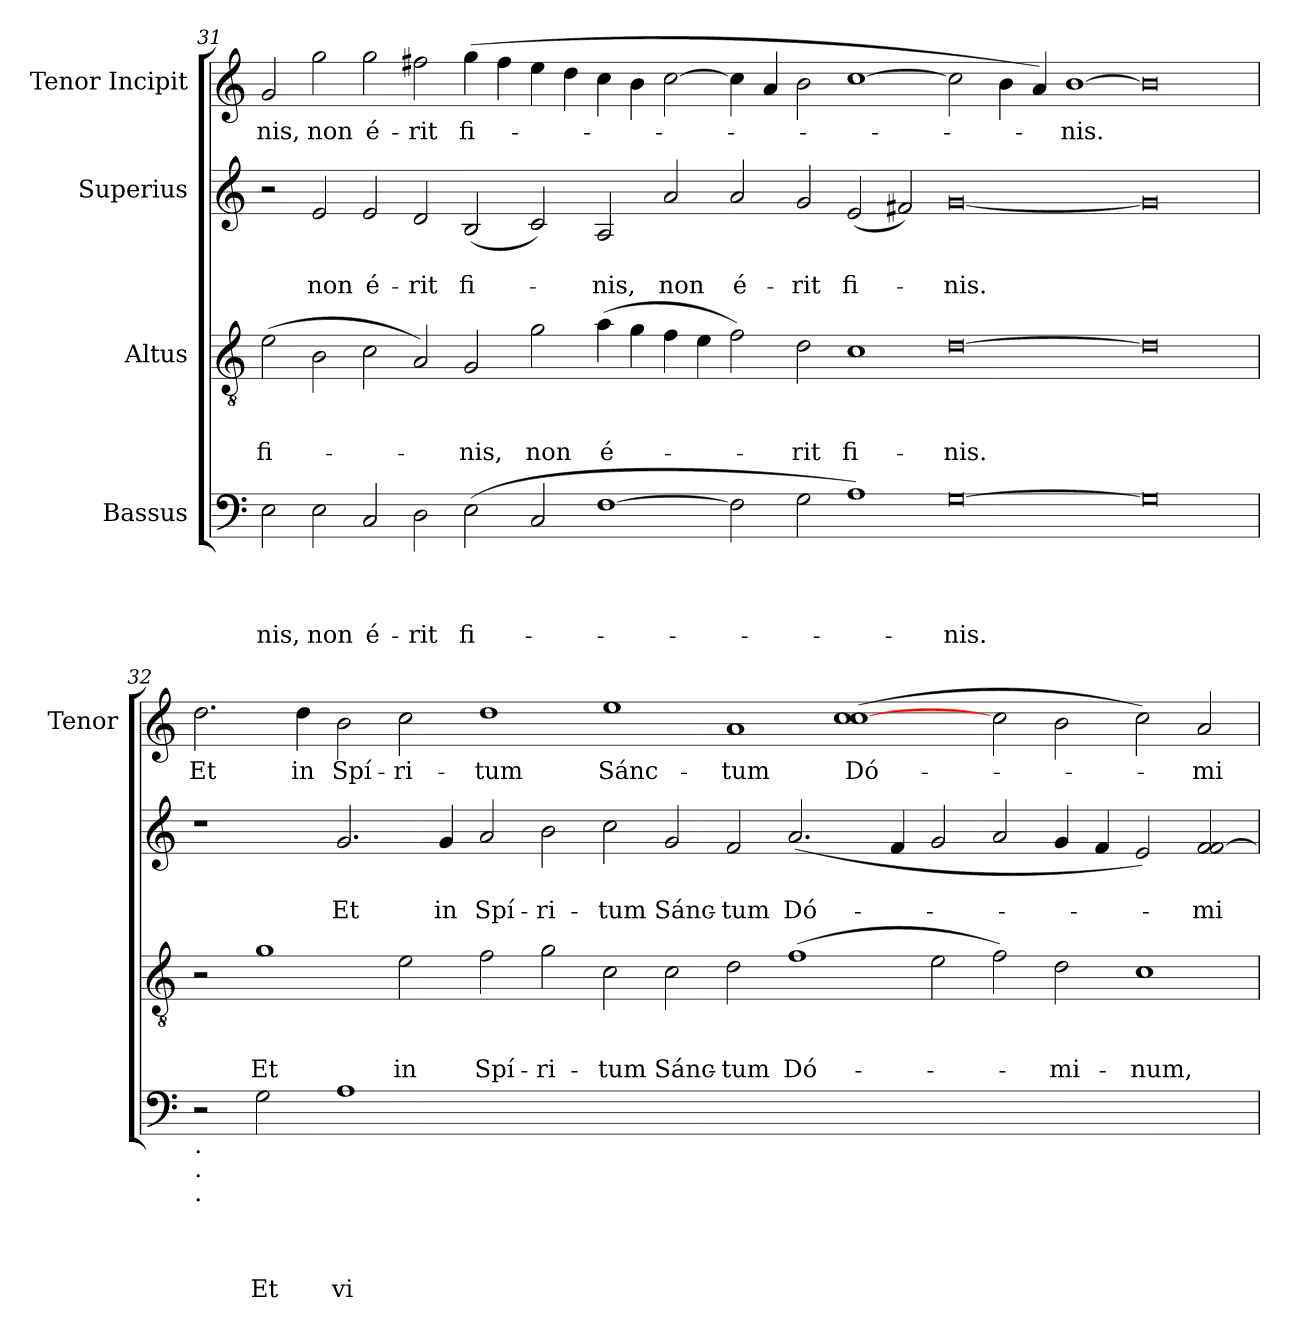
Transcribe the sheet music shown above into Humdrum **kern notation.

**kern	**text	**text	**text	**text	**kern	**text	**text	**text	**kern	**text	**text	**kern	**text
*part4	*part4	*part4	*part4	*part4	*part3	*part3	*part3	*part3	*part2	*part2	*part2	*part1	*part1
*staff4	*staff4	*staff4	*staff4	*staff4	*staff3	*staff3	*staff3	*staff3	*staff2	*staff2	*staff2	*staff1	*staff1
*I"Bassus	*	*	*	*	*I"Altus	*	*	*	*I"Superius	*	*	*I"Tenor Incipit	*
*	*	*	*	*	*	*	*	*	*	*	*	*I'Tenor	*
!!LO:PB:g=z
*clefF4	*	*	*	*	*clefGv2	*	*	*	*clefG2	*	*	*clefG2	*
*k[]	*	*	*	*	*k[]	*	*	*	*k[]	*	*	*k[]	*
*C:	*	*	*	*	*C:	*	*	*	*C:	*	*	*C:	*
=31	=31	=31	=31	=31	=31	=31	=31	=31	=31	=31	=31	=31	=31
!	!	!	!	!LO:LY:b	!	!	!	!LO:LY:b	!	!	!	!	!LO:LY:b
2E\	.	.	.	-nis,	(>2e\	.	.	fi-	2r	.	.	2g/	-nis,
!	!	!	!	!LO:LY:b	!	!	!	!	!	!	!LO:LY:b	!	!LO:LY:b
2E\	.	.	.	non	2B\	.	.	.	2e/	.	non	2gg\	non
!	!	!	!	!LO:LY:b	!	!	!	!	!	!	!LO:LY:b	!	!LO:LY:b
2C/	.	.	.	é-	2c\	.	.	.	2e/	.	é-	2gg\	é-
!	!	!	!	!LO:LY:b	!	!	!	!	!	!	!LO:LY:b	!	!LO:LY:b
2D\	.	.	.	-rit	2A/)	.	.	.	2d/	.	-rit	2ff#X\	-rit
!	!	!	!	!LO:LY:b	!	!	!	!LO:LY:b	!	!	!LO:LY:b	!	!LO:LY:b
(>2E\	.	.	.	fi-	2G/	.	.	-nis,	(2B/	.	fi-	(>4gg\	fi-
.	.	.	.	.	.	.	.	.	.	.	.	4ff#\	.
!	!	!	!	!	!	!	!	!LO:LY:b	!	!	!	!	!
2C/	.	.	.	.	2g\	.	.	non	2c/)	.	.	4ee\	.
.	.	.	.	.	.	.	.	.	.	.	.	4dd\	.
!	!	!	!	!	!	!	!	!LO:LY:b	!	!	!LO:LY:b	!	!
[>1F	.	.	.	.	(>4a\	.	.	é-	2A/	.	-nis,	4cc\	.
.	.	.	.	.	4g\	.	.	.	.	.	.	4b\	.
!	!	!	!	!	!	!	!	!	!	!	!LO:LY:b	!	!
.	.	.	.	.	4f\	.	.	.	2a/	.	non	[>2cc\	.
.	.	.	.	.	4e\	.	.	.	.	.	.	.	.
!	!	!	!	!	!	!	!	!	!	!	!LO:LY:b	!	!
2F\]	.	.	.	.	2f\)	.	.	.	2a/	.	é-	4cc\]	.
.	.	.	.	.	.	.	.	.	.	.	.	4a/	.
!	!	!	!	!	!	!	!	!LO:LY:b	!	!	!LO:LY:b	!	!
2G\	.	.	.	.	2d\	.	.	-rit	2g/	.	-rit	2b\	.
!	!	!	!	!	!	!	!	!LO:LY:b	!	!	!LO:LY:b	!	!
1A)	.	.	.	.	1c	.	.	fi-	(<2e/	.	fi-	[>1cc	.
.	.	.	.	.	.	.	.	.	2f#X/)	.	.	.	.
!	!	!	!	!LO:LY:b	!	!	!	!LO:LY:b	!	!	!LO:LY:b	!	!
[>0G	.	.	.	-nis.	[>0d	.	.	-nis.	[<0g	.	-nis.	2cc\]	.
.	.	.	.	.	.	.	.	.	.	.	.	4b\	.
.	.	.	.	.	.	.	.	.	.	.	.	4a/)	.
!	!	!	!	!	!	!	!	!	!	!	!	!	!LO:LY:b
.	.	.	.	.	.	.	.	.	.	.	.	[>1b	-nis.
0G]	.	.	.	.	0d]	.	.	.	0g]	.	.	0b]	.
!!LO:PB:g=z
=32	=32	=32	=32	=32	=32	=32	=32	=32	=32	=32	=32	=32	=32
!LO:TX:b:t=.	!	!	!	!	!	!	!	!	!	!	!	!	!
!LO:TX:b:t=.	!	!	!	!	!	!	!	!	!	!	!	!	!
!LO:TX:b:t=.	!	!	!	!	!	!	!	!	!	!	!	!	!
!	!	!	!	!	!	!	!	!	!	!	!	!	!LO:LY:b
2r	.	.	.	.	2r	.	.	.	1r	.	.	2.dd\	Et
!	!	!	!	!LO:LY:b	!	!	!	!LO:LY:b	!	!	!	!	!
2G\	.	.	.	Et	1g	.	.	Et	.	.	.	.	.
!	!	!	!	!	!	!	!	!	!	!	!	!	!LO:LY:b
.	.	.	.	.	.	.	.	.	.	.	.	4dd\	in
!	!	!	!	!LO:LY:b	!	!	!	!	!	!	!LO:LY:b	!	!LO:LY:b
1A	.	.	.	vi-	.	.	.	.	2.g/	.	Et	2b\	Spí-
!	!	!	!	!	!	!	!	!LO:LY:b	!	!	!	!	!LO:LY:b
.	.	.	.	.	2e\	.	.	in	.	.	.	2cc\	-ri-
!	!	!	!	!	!	!	!	!	!	!	!LO:LY:b	!	!
.	.	.	.	.	.	.	.	.	4g/	.	in	.	.
!	!	!	!	!	!	!	!	!LO:LY:b	!	!	!LO:LY:b	!	!LO:LY:b
00.ryy	.	.	.	.	2f\	.	.	Spí-	2a/	.	Spí-	1dd	-tum
!	!	!	!	!	!	!	!	!LO:LY:b	!	!	!LO:LY:b	!	!
.	.	.	.	.	2g\	.	.	-ri-	2b\	.	-ri-	.	.
!	!	!	!	!	!	!	!	!LO:LY:b	!	!	!LO:LY:b	!	!LO:LY:b
.	.	.	.	.	2c\	.	.	-tum	2cc\	.	-tum	1ee	Sánc-
!	!	!	!	!	!	!	!	!LO:LY:b	!	!	!LO:LY:b	!	!
.	.	.	.	.	2c\	.	.	Sánc-	2g/	.	Sánc-	.	.
!	!	!	!	!	!	!	!	!LO:LY:b	!	!	!LO:LY:b	!	!LO:LY:b
.	.	.	.	.	2d\	.	.	-tum	2f/	.	-tum	1a	-tum
!	!	!	!	!	!	!	!	!LO:LY:b	!	!	!LO:LY:b	!	!
.	.	.	.	.	(>1f	.	.	Dó-	(<2.a/	.	Dó-	.	.
!	!	!	!	!	!	!	!	!	!	!	!	!	!LO:LY:b
.	.	.	.	.	.	.	.	.	.	.	.	(>1cc [>1cc	Dó-
.	.	.	.	.	.	.	.	.	4f/	.	.	.	.
.	.	.	.	.	2e\	.	.	.	2g/	.	.	.	.
.	.	.	.	.	2f\)	.	.	.	2a/	.	.	2cc\	.
!	!	!	!	!	!	!	!	!LO:LY:b	!	!	!	!	!
.	.	.	.	.	2d\	.	.	-mi-	4g/	.	.	2b\	.
.	.	.	.	.	.	.	.	.	4f/	.	.	.	.
!	!	!	!	!	!	!	!	!LO:LY:b	!	!	!	!	!
.	.	.	.	.	1c	.	.	-num,	2e/)	.	.	2cc\)	.
!	!	!	!	!	!	!	!	!	!	!	!LO:LY:b	!	!LO:LY:b
.	.	.	.	.	.	.	.	.	2f/ [>2f/	.	-mi-	2a/	-mi-
=	=	=	=	=	=	=	=	=	=	=	=	=	=
*-	*-	*-	*-	*-	*-	*-	*-	*-	*-	*-	*-	*-	*-
